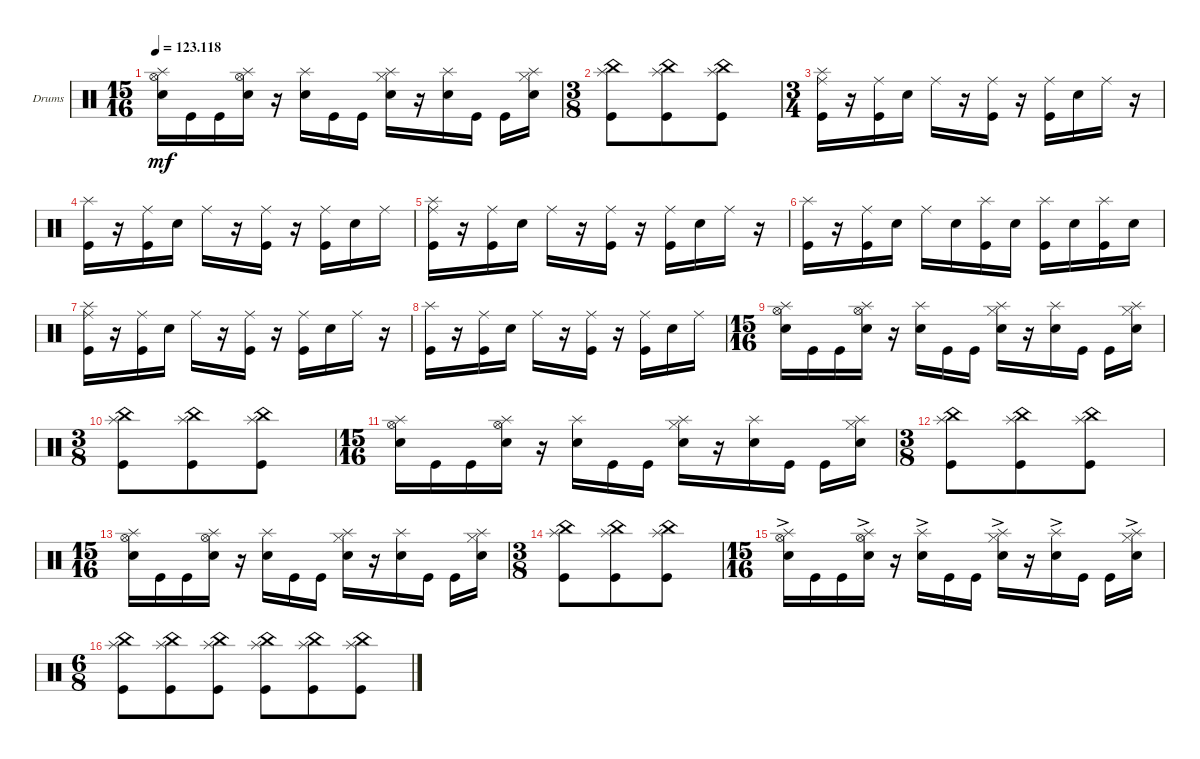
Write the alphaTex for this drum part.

\bracketExtendMode groupsimilarinstruments
\firstSystemTrackNameOrientation horizontal
\otherSystemsTrackNameOrientation horizontal
\track ("Andrew Forsman" "Drums") {instrument percussion}
\staff {score}
\articulation defaults
\ts (15 16)
\tempo
123.118
\accidentals auto
\clef neutral
\ottava regular
\simile none
\ks c
("Snare (hit) 2" "Hi-Hat (open)" "Splash (hit)").16{dy mf} "Kick (hit)".16 "Kick (hit)".16 ("Snare (hit) 2" "Hi-Hat (open)" "Splash (hit)").16 r.16 ("Snare (hit) 2" "Splash (hit)").16 "Kick (hit)".16 "Kick (hit)".16 ("Snare (hit) 2" "Splash (hit)" "Hi-Hat (closed)").16 r.16 ("Snare (hit) 2" "Splash (hit)").16 "Kick (hit)".16 "Kick (hit)".16 ("Snare (hit) 2" "Splash (hit)" "Hi-Hat (closed)").16 |
\ts (3 8)
("Kick (hit)" "Splash (hit)" "China (hit)").8 ("Splash (hit)" "Kick (hit)" "China (hit)").8 ("Splash (hit)" "Kick (hit)" "China (hit)").8 |
\ts (3 4)
("Kick (hit)" "Ride (middle)" "Splash (hit)").16 r.16 ("Ride (middle)" "Kick (hit)").16 "Snare (hit) 2".16 "Ride (middle)".16 r.16 ("Kick (hit)" "Ride (middle)").16 r.16 ("Ride (middle)" "Kick (hit)").16 "Snare (hit) 2".16 "Ride (middle)".16 r.16 |
("Splash (hit)" "Kick (hit)").16 r.16 ("Ride (middle)" "Kick (hit)").16 "Snare (hit) 2".16 "Ride (middle)".16 r.16 ("Kick (hit)" "Ride (middle)").16 r.16 ("Ride (middle)" "Kick (hit)").16 "Snare (hit) 2".16 "Ride (middle)".16 |
("Kick (hit)" "Ride (middle)" "Splash (hit)").16 r.16 ("Ride (middle)" "Kick (hit)").16 "Snare (hit) 2".16 "Ride (middle)".16 r.16 ("Kick (hit)" "Ride (middle)").16 r.16 ("Ride (middle)" "Kick (hit)").16 "Snare (hit) 2".16 "Ride (middle)".16 r.16 |
("Splash (hit)" "Kick (hit)").16 r.16 ("Ride (middle)" "Kick (hit)").16 "Snare (hit) 2".16 "Ride (middle)".16 "Snare (hit) 2".16 ("Kick (hit)" "Splash (hit)").16 "Snare (hit) 2".16 ("Kick (hit)" "Splash (hit)").16 "Snare (hit) 2".16 ("Kick (hit)" "Splash (hit)").16 "Snare (hit) 2".16 |
("Kick (hit)" "Ride (middle)" "Splash (hit)").16 r.16 ("Ride (middle)" "Kick (hit)").16 "Snare (hit) 2".16 "Ride (middle)".16 r.16 ("Kick (hit)" "Ride (middle)").16 r.16 ("Ride (middle)" "Kick (hit)").16 "Snare (hit) 2".16 "Ride (middle)".16 r.16 |
("Splash (hit)" "Kick (hit)").16 r.16 ("Ride (middle)" "Kick (hit)").16 "Snare (hit) 2".16 "Ride (middle)".16 r.16 ("Kick (hit)" "Ride (middle)").16 r.16 ("Ride (middle)" "Kick (hit)").16 "Snare (hit) 2".16 "Ride (middle)".16 |
\ts (15 16)
("Snare (hit) 2" "Hi-Hat (open)" "Splash (hit)").16 "Kick (hit)".16 "Kick (hit)".16 ("Snare (hit) 2" "Hi-Hat (open)" "Splash (hit)").16 r.16 ("Snare (hit) 2" "Splash (hit)").16 "Kick (hit)".16 "Kick (hit)".16 ("Snare (hit) 2" "Splash (hit)" "Hi-Hat (closed)").16 r.16 ("Snare (hit) 2" "Splash (hit)").16 "Kick (hit)".16 "Kick (hit)".16 ("Snare (hit) 2" "Splash (hit)" "Hi-Hat (closed)").16 |
\ts (3 8)
("Kick (hit)" "Splash (hit)" "China (hit)").8 ("Splash (hit)" "Kick (hit)" "China (hit)").8 ("Splash (hit)" "Kick (hit)" "China (hit)").8 |
\ts (15 16)
("Snare (hit) 2" "Hi-Hat (open)" "Splash (hit)").16 "Kick (hit)".16 "Kick (hit)".16 ("Snare (hit) 2" "Hi-Hat (open)" "Splash (hit)").16 r.16 ("Snare (hit) 2" "Splash (hit)").16 "Kick (hit)".16 "Kick (hit)".16 ("Snare (hit) 2" "Splash (hit)" "Hi-Hat (closed)").16 r.16 ("Snare (hit) 2" "Splash (hit)").16 "Kick (hit)".16 "Kick (hit)".16 ("Snare (hit) 2" "Splash (hit)" "Hi-Hat (closed)").16 |
\ts (3 8)
("Kick (hit)" "Splash (hit)" "China (hit)").8 ("Splash (hit)" "Kick (hit)" "China (hit)").8 ("Splash (hit)" "Kick (hit)" "China (hit)").8 |
\ts (15 16)
("Snare (hit) 2" "Hi-Hat (open)" "Splash (hit)").16 "Kick (hit)".16 "Kick (hit)".16 ("Snare (hit) 2" "Hi-Hat (open)" "Splash (hit)").16 r.16 ("Snare (hit) 2" "Splash (hit)").16 "Kick (hit)".16 "Kick (hit)".16 ("Snare (hit) 2" "Splash (hit)" "Hi-Hat (closed)").16 r.16 ("Snare (hit) 2" "Splash (hit)").16 "Kick (hit)".16 "Kick (hit)".16 ("Snare (hit) 2" "Splash (hit)" "Hi-Hat (closed)").16 |
\ts (3 8)
("Kick (hit)" "Splash (hit)" "China (hit)").8 ("Splash (hit)" "Kick (hit)" "China (hit)").8 ("Splash (hit)" "Kick (hit)" "China (hit)").8 |
\ts (15 16)
("Snare (hit) 2"{ac} "Hi-Hat (open)" "Splash (hit)").16 "Kick (hit)".16 "Kick (hit)".16 ("Snare (hit) 2"{ac} "Hi-Hat (open)" "Splash (hit)").16 r.16 ("Snare (hit) 2"{ac} "Splash (hit)").16 "Kick (hit)".16 "Kick (hit)".16 ("Snare (hit) 2"{ac} "Splash (hit)" "Hi-Hat (closed)").16 r.16 ("Snare (hit) 2"{ac} "Splash (hit)").16 "Kick (hit)".16 "Kick (hit)".16 ("Snare (hit) 2"{ac} "Splash (hit)" "Hi-Hat (closed)").16 |
\ts (6 8)
("Kick (hit)" "Splash (hit)" "China (hit)").8 ("Splash (hit)" "Kick (hit)" "China (hit)").8 ("Splash (hit)" "Kick (hit)" "China (hit)").8 ("Kick (hit)" "Splash (hit)" "China (hit)").8 ("Splash (hit)" "Kick (hit)" "China (hit)").8 ("Splash (hit)" "Kick (hit)" "China (hit)").8
